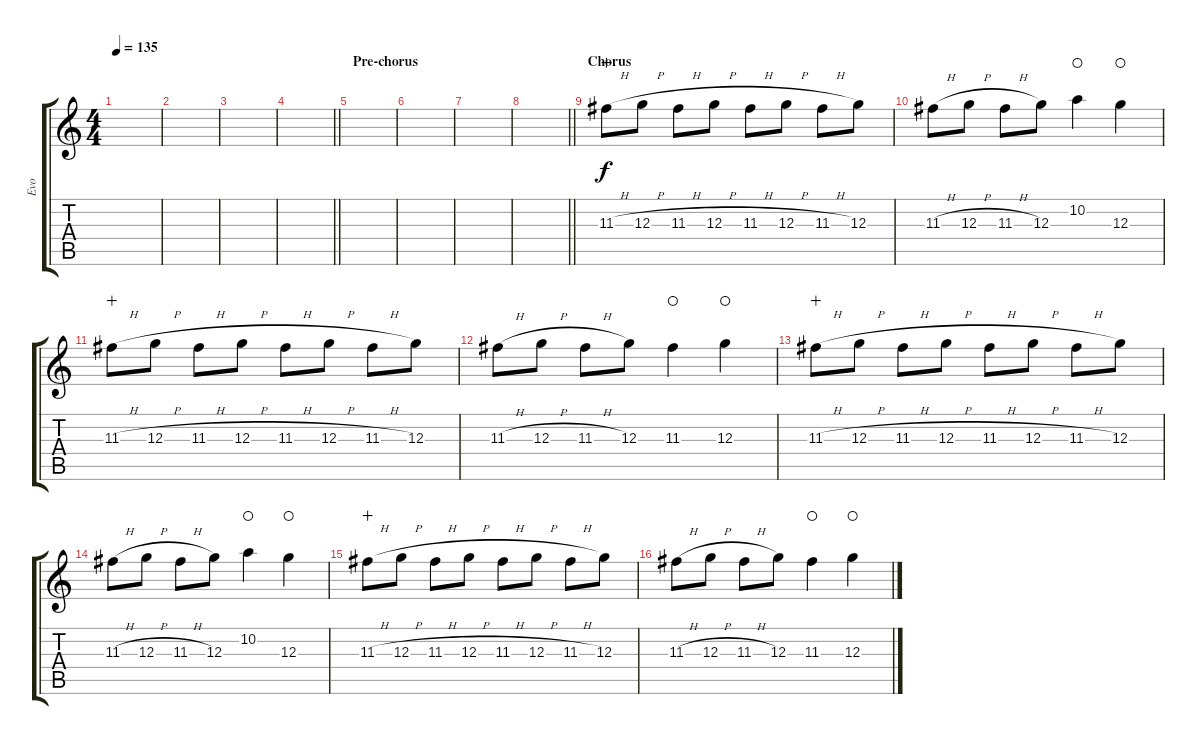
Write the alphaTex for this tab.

\track ("Evo" "Evo") {instrument overdrivenguitar}
\staff {score tabs}
\tuning (E4 B3 G3 D3 A2 E2) {hide}
\ts (4 4)
\tempo 135
\clef g2
\ks c
|
|
|
\barLineRight lightlight
|
\section ("" "Pre-chorus")
|
|
|
\barLineRight lightlight
|
\section ("" "Chorus")
11.3{h}.8{wahc} 12.3{h}.8 11.3{h}.8 12.3{h}.8 11.3{h}.8 12.3{h}.8 11.3{h}.8 12.3.8 |
11.3{h}.8 12.3{h}.8 11.3{h}.8 12.3.8 10.2.4{waho} 12.3.4{waho} |
11.3{h}.8{wahc} 12.3{h}.8 11.3{h}.8 12.3{h}.8 11.3{h}.8 12.3{h}.8 11.3{h}.8 12.3.8 |
11.3{h}.8 12.3{h}.8 11.3{h}.8 12.3.8 11.3.4{waho} 12.3.4{waho} |
11.3{h}.8{wahc} 12.3{h}.8 11.3{h}.8 12.3{h}.8 11.3{h}.8 12.3{h}.8 11.3{h}.8 12.3.8 |
11.3{h}.8 12.3{h}.8 11.3{h}.8 12.3.8 10.2.4{waho} 12.3.4{waho} |
11.3{h}.8{wahc} 12.3{h}.8 11.3{h}.8 12.3{h}.8 11.3{h}.8 12.3{h}.8 11.3{h}.8 12.3.8 |
11.3{h}.8 12.3{h}.8 11.3{h}.8 12.3.8 11.3.4{waho} 12.3.4{waho}
